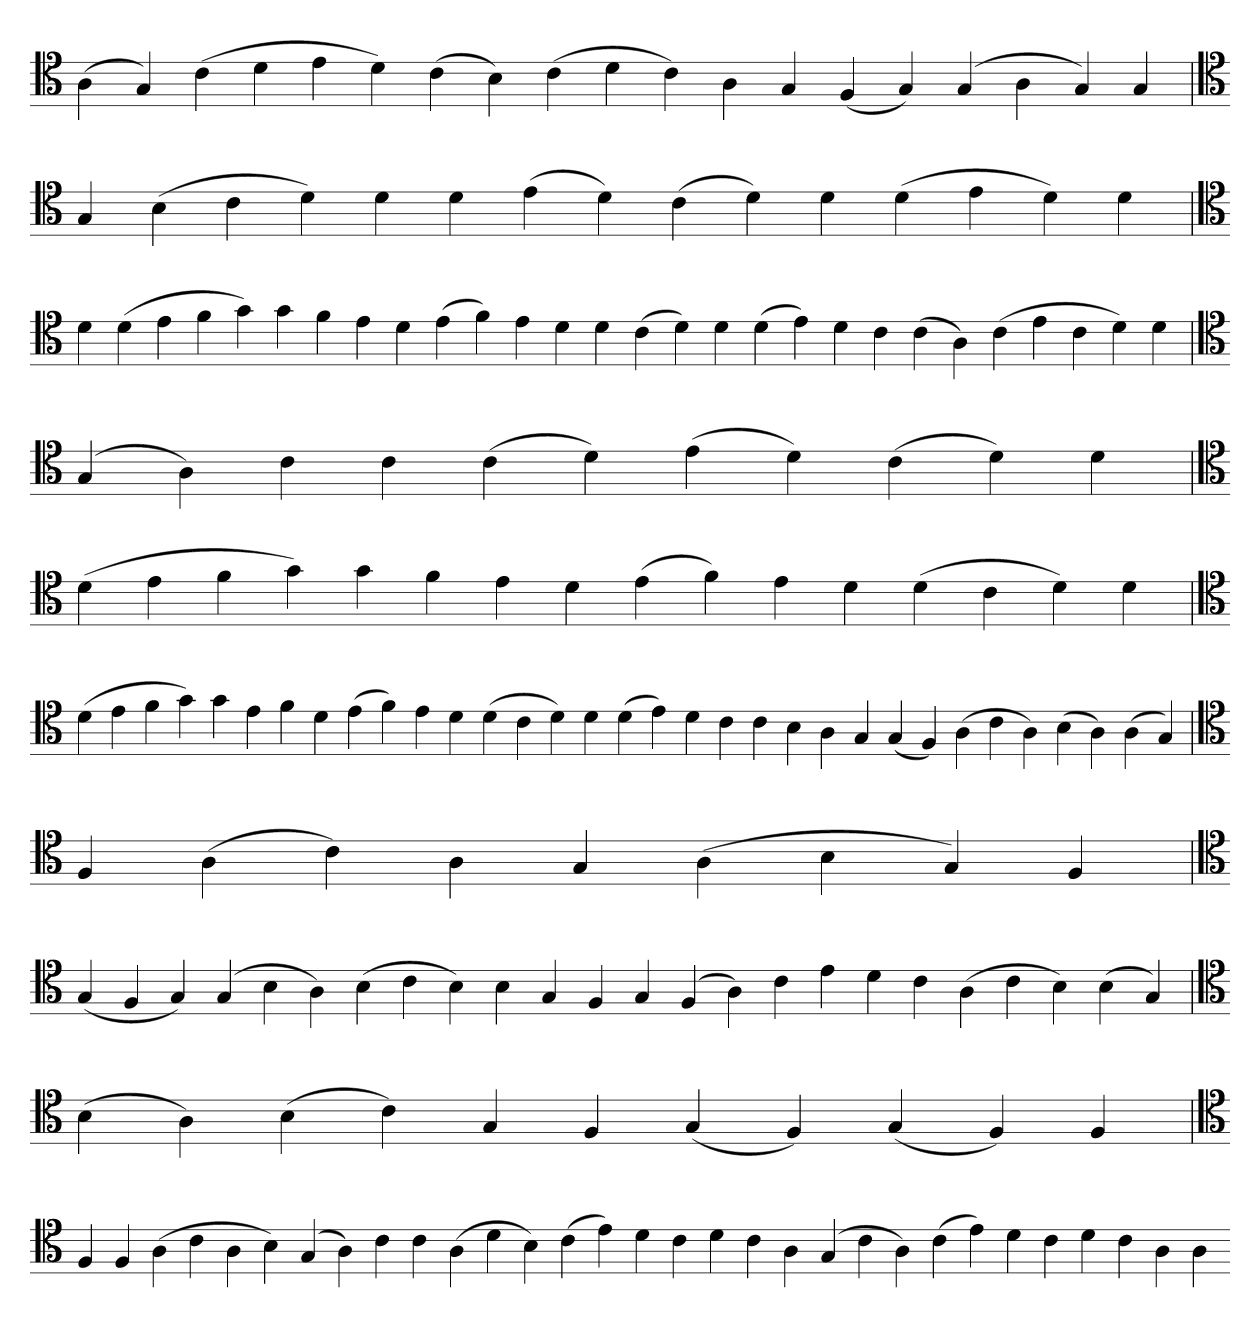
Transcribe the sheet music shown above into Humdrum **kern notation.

**kern
*part1
*staff1
*clefC4
=
(4A
4G)
(4c
4d
4e
4d)
(4c
4B)
(4c
4d
4c)
4A
4G
(4F
4G)
(4G
4A
4G)
4G
=
*clefC4
4G
(4B
4c
4d)
4d
4d
(4e
4d)
(4c
4d)
4d
(4d
4e
4d)
4d
='
*clefC4
4d
(4d
4e
4f
4g)
4g
4f
4e
4d
(4e
4f)
4e
4d
4d
(4c
4d)
4d
(4d
4e)
4d
4c
(4c
4A)
(4c
4e
4c
4d)
4d
='
*clefC4
(4G
4A)
4c
4c
(4c
4d)
(4e
4d)
(4c
4d)
4d
=`
*clefC4
(4d
4e
4f
4g)
4g
4f
4e
4d
(4e
4f)
4e
4d
(4d
4c
4d)
4d
=`
*clefC4
(4d
4e
4f
4g)
4g
4e
4f
4d
(4e
4f)
4e
4d
(4d
4c
4d)
4d
(4d
4e)
4d
4c
4c
4B
4A
4G
(4G
4F)
(4A
4c
4A)
(4B
4A)
(4A
4G)
=
*clefC4
4F
(4A
4c)
4A
4G
(4A
4B
4G)
4F
=`
*clefC4
(4G
4F
4G)
(4G
4B
4A)
(4B
4c
4B)
4B
4G
4F
4G
(4F
4A)
4c
4e
4d
4c
(4A
4c
4B)
(4B
4G)
=`
*clefC4
(4B
4A)
(4B
4c)
4G
4F
(4G
4F)
(4G
4F)
4F
='
*clefC4
4F
4F
(4A
4c
4A
4B)
(4G
4A)
4c
4c
(4A
4d
4B)
(4c
4e)
4d
4c
4d
4c
4A
(4G
4c
4A)
(4c
4e)
4d
4c
4d
4c
4A
4A
=-
*-
